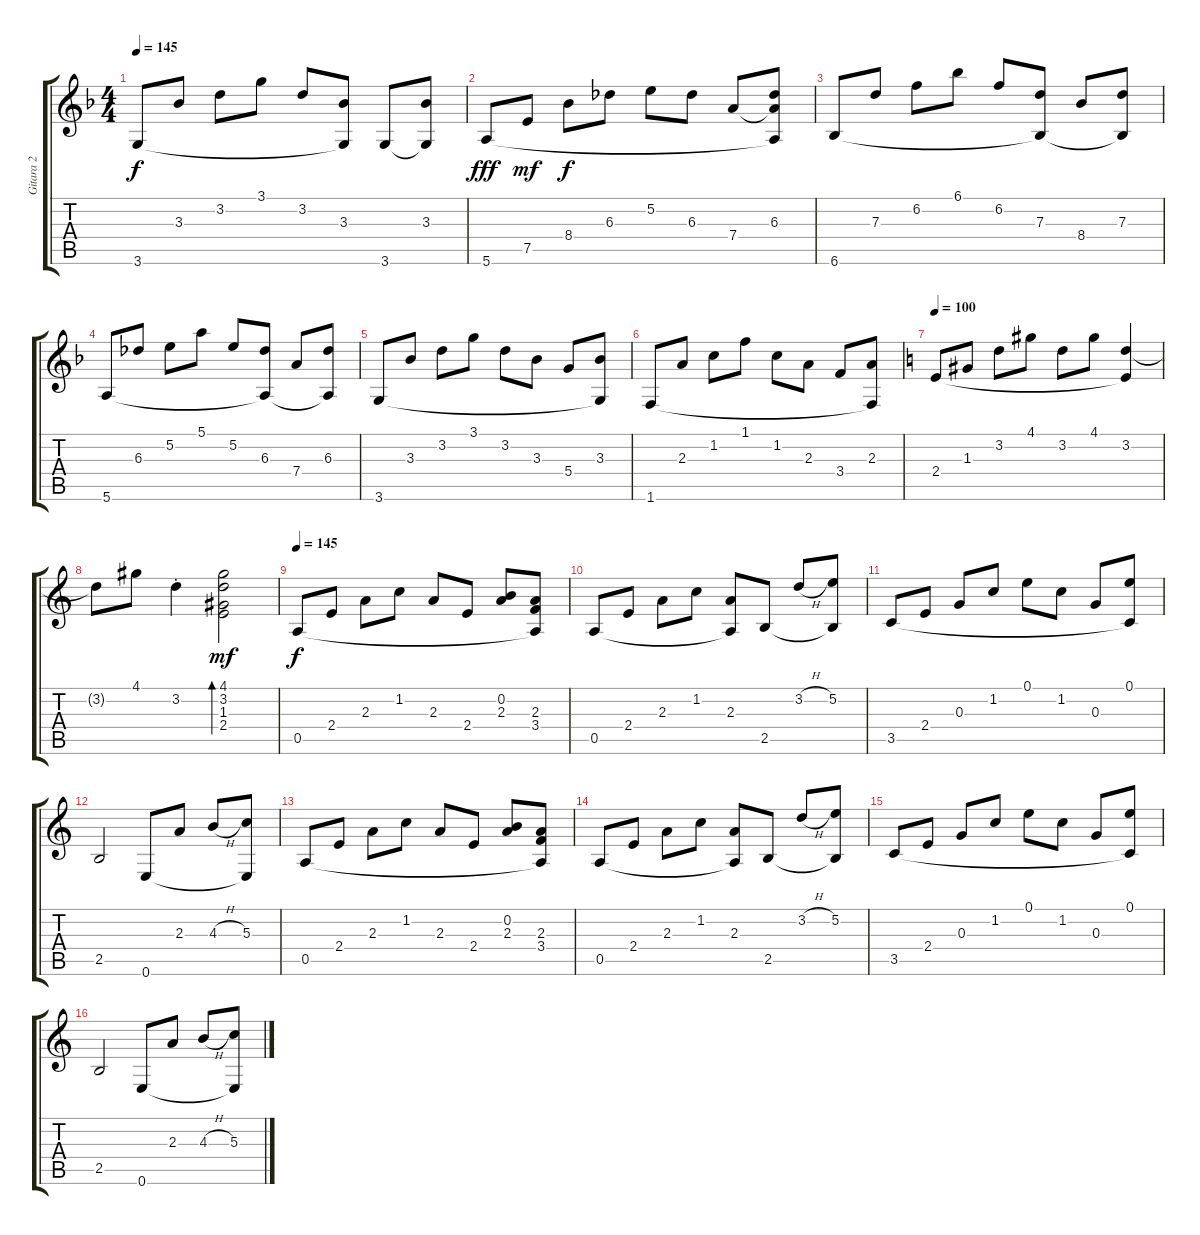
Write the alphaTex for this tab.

\track ("Gitara 2" "Gitara 2") {instrument acousticguitarnylon}
\staff {score tabs}
\tuning (E4 B3 G3 D3 A2 E2) {hide}
\ts (4 4)
\tempo 145
\clef g2
\ks dminor
3.6.8{dy f} 3.3.8 3.2.8 3.1.8 3.2.8 (3.3 3.6{t}).8 3.6.8 (3.3 3.6{t}).8 |
5.6.8{dy fff} 7.5.8{dy mf} 8.4.8{dy f} 6.3.8 5.2.8 6.3.8 7.4.8 (6.3 7.4{t} 5.6{t}).8 |
6.6.8 7.3.8 6.2.8 6.1.8 6.2.8 (7.3 6.6{t}).8 8.4.8 (7.3 6.6{t}).8 |
5.6.8 6.3.8 5.2.8 5.1.8 5.2.8 (6.3 5.6{t}).8 7.4.8 (6.3 5.6{t}).8 |
3.6.8 3.3.8 3.2.8 3.1.8 3.2.8 3.3.8 5.4.8 (3.3 3.6{t}).8 |
1.6.8 2.3.8 1.2.8 1.1.8 1.2.8 2.3.8 3.4.8 (2.3 1.6{t}).8 |
\tempo 100
\ks aminor
2.4.8 1.3.8 3.2.8 4.1.8 3.2.8 4.1.8 (3.2 2.4{t}).4 |
3.2{t}.8 4.1.8 3.2{st}.4 (4.1 3.2 1.3 2.4).2{bd 240 dy mf} |
\tempo 145
0.5.8{dy f} 2.4.8 2.3.8 1.2.8 2.3.8 2.4.8 (0.2 2.3).8 (2.3 3.4 0.5{t}).8 |
0.5.8 2.4.8 2.3.8 1.2.8 (2.3 0.5{t}).8 2.5.8 3.2{h}.8 (5.2 2.5{t}).8 |
3.5.8 2.4.8 0.3.8 1.2.8 0.1.8 1.2.8 0.3.8 (0.1 3.5{t}).8 |
2.5.2 0.6.8 2.3.8 4.3{h}.8 (5.3 0.6{t}).8 |
0.5.8 2.4.8 2.3.8 1.2.8 2.3.8 2.4.8 (0.2 2.3).8 (2.3 3.4 0.5{t}).8 |
0.5.8 2.4.8 2.3.8 1.2.8 (2.3 0.5{t}).8 2.5.8 3.2{h}.8 (5.2 2.5{t}).8 |
3.5.8 2.4.8 0.3.8 1.2.8 0.1.8 1.2.8 0.3.8 (0.1 3.5{t}).8 |
2.5.2 0.6.8 2.3.8 4.3{h}.8 (5.3 0.6{t}).8
